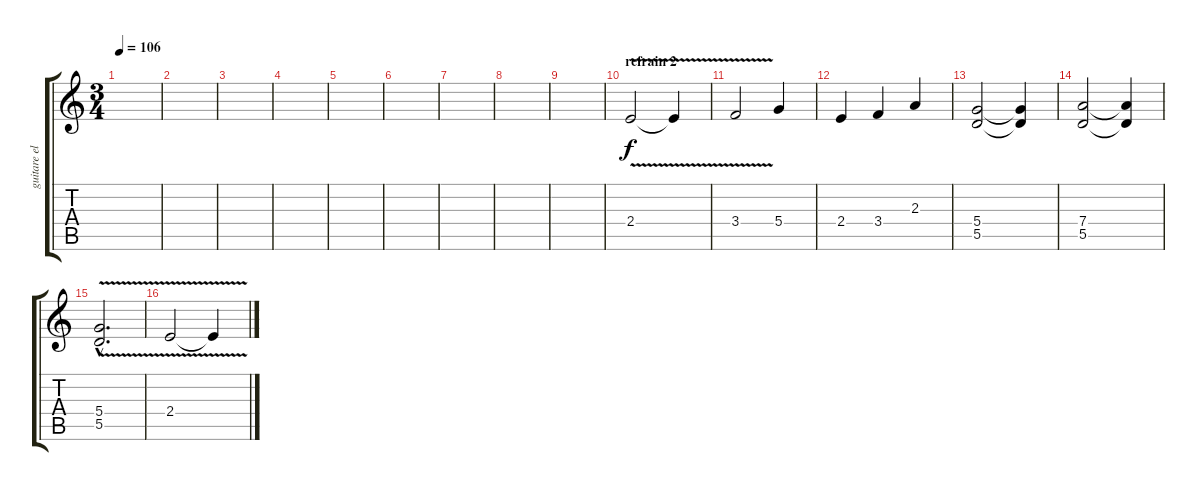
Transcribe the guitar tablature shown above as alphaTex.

\track ("guitare electrique" "guitare el") {instrument distortionguitar}
\staff {score tabs}
\tuning (E4 B3 G3 D3 A2 E2) {hide}
\ts (3 4)
\tempo 106
\clef g2
\ks c
|
|
|
|
|
|
|
|
|
\section ("" "refrain 2")
2.4{v}.2 2.4{t}.4 |
3.4{v}.2 5.4.4 |
2.4.4 3.4.4 2.3.4 |
(5.4 5.5).2 (5.4{t} 5.5{t}).4 |
(7.4 5.5).2 (7.4{t} 5.5{t}).4 |
(5.4{v hac} 5.5{v hac}).2{d} |
2.4{v}.2 2.4{t}.4
